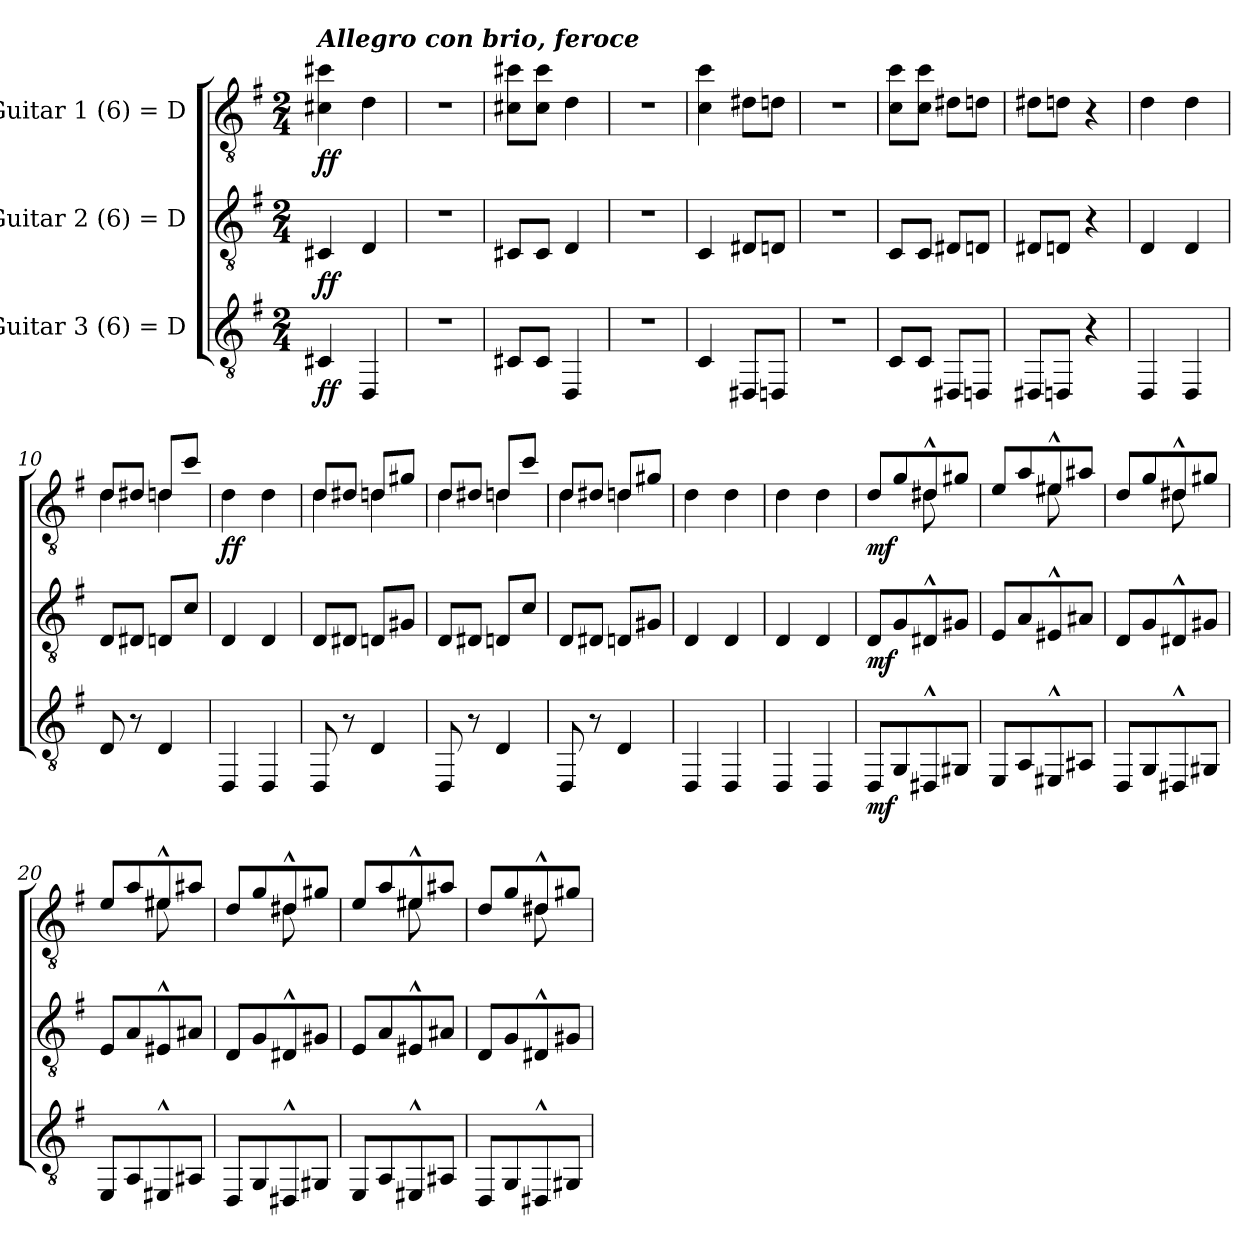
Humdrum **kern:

**kern	**dynam	**kern	**dynam	**kern	**dynam
*part3	*part3	*part2	*part2	*part1	*part1
*staff3	*staff3	*staff2	*staff2	*staff1	*staff1
*I"Guitar 3 (6) = D	*	*I"Guitar 2 (6) = D	*	*I"Guitar 1 (6) = D	*
*clefGv2	*	*clefGv2	*	*clefGv2	*
*k[f#]	*	*k[f#]	*	*k[f#]	*
*M2/4	*	*M2/4	*	*M2/4	*
*MM144	*	*MM144	*	*MM144	*
=1	=1	=1	=1	=1	=1
!	!	!	!	!LO:TX:a:Bi:t=Allegro con brio, feroce	!
!	!LO:DY:b	!	!LO:DY:b	!	!LO:DY:b
4C#X/	ff	4C#X/	ff	4c#X\ 4cc#X\	ff
4DD/	.	4D/	.	4d\	.
=2	=2	=2	=2	=2	=2
2r	.	2r	.	2r	.
=3	=3	=3	=3	=3	=3
8C#X/L	.	8C#X/L	.	8c#X\ 8cc#X\L	.
8C#/J	.	8C#/J	.	8c#\ 8cc#\J	.
4DD/	.	4D/	.	4d\	.
=4	=4	=4	=4	=4	=4
2r	.	2r	.	2r	.
=5	=5	=5	=5	=5	=5
4C/	.	4C/	.	4c\ 4cc\	.
8DD#X/L	.	8D#X/L	.	8d#X\L	.
8DDn/J	.	8Dn/J	.	8dn\J	.
=6	=6	=6	=6	=6	=6
2r	.	2r	.	2r	.
=7	=7	=7	=7	=7	=7
8C/L	.	8C/L	.	8c\ 8cc\L	.
8C/J	.	8C/J	.	8c\ 8cc\J	.
8DD#X/L	.	8D#X/L	.	8d#X\L	.
8DDn/J	.	8Dn/J	.	8dn\J	.
=8	=8	=8	=8	=8	=8
8DD#X/L	.	8D#X/L	.	8d#X\L	.
8DDn/J	.	8Dn/J	.	8dn\J	.
4r	.	4r	.	4r	.
=9	=9	=9	=9	=9	=9
4DD/	.	4D/	.	4d\	.
4DD/	.	4D/	.	4d\	.
=10	=10	=10	=10	=10	=10
*	*	*	*	*^	*
8D/	.	8D/L	.	8d/L	4d\	.
8r	.	8D#X/J	.	8d#X/J	.	.
4D/	.	8Dn/L	.	8dn/L	4d\	.
.	.	8c/J	.	8cc/J	.	.
*	*	*	*	*v	*v	*
!!LO:LB:g=z
=11	=11	=11	=11	=11	=11
!	!	!	!	!	!LO:DY:b
4DD/	.	4D/	.	4d\	ff
4DD/	.	4D/	.	4d\	.
=12	=12	=12	=12	=12	=12
*	*	*	*	*^	*
8DD/	.	8D/L	.	8d/L	4d\	.
8r	.	8D#X/J	.	8d#X/J	.	.
4D/	.	8Dn/L	.	8dn/L	4d\	.
.	.	8G#X/J	.	8g#X/J	.	.
=13	=13	=13	=13	=13	=13	=13
8DD/	.	8D/L	.	8d/L	4d\	.
8r	.	8D#X/J	.	8d#X/J	.	.
4D/	.	8Dn/L	.	8dn/L	4d\	.
.	.	8c/J	.	8cc/J	.	.
=14	=14	=14	=14	=14	=14	=14
8DD/	.	8D/L	.	8d/L	4d\	.
8r	.	8D#X/J	.	8d#X/J	.	.
4D/	.	8Dn/L	.	8dn/L	4d\	.
.	.	8G#X/J	.	8g#X/J	.	.
*	*	*	*	*v	*v	*
=15	=15	=15	=15	=15	=15
4DD/	.	4D/	.	4d\	.
4DD/	.	4D/	.	4d\	.
=16	=16	=16	=16	=16	=16
4DD/	.	4D/	.	4d\	.
4DD/	.	4D/	.	4d\	.
=17	=17	=17	=17	=17	=17
*	*	*	*	*^	*
!	!LO:DY:b	!	!LO:DY:b	!	!	!LO:DY:b
8DD/L	mf	8D/L	mf	8d/L	4ryy	mf
8GG/	.	8G/	.	8g/	.	.
8DD#X^^/	.	8D#X^^/	.	8d#X^^/	8d#\	.
8GG#X/J	.	8G#X/J	.	8g#X/J	8ryy	.
=18	=18	=18	=18	=18	=18	=18
8EE/L	.	8E/L	.	8e/L	4ryy	.
8AA/	.	8A/	.	8a/	.	.
8EE#X^^/	.	8E#X^^/	.	8e#X^^/	8e#\	.
8AA#X/J	.	8A#X/J	.	8a#X/J	8ryy	.
!!LO:LB:g=z	!!
=19	=19	=19	=19	=19	=19	=19
8DD/L	.	8D/L	.	8d/L	4ryy	.
8GG/	.	8G/	.	8g/	.	.
8DD#X^^/	.	8D#X^^/	.	8d#X^^/	8d#\	.
8GG#X/J	.	8G#X/J	.	8g#X/J	8ryy	.
=20	=20	=20	=20	=20	=20	=20
8EE/L	.	8E/L	.	8e/L	4ryy	.
8AA/	.	8A/	.	8a/	.	.
8EE#X^^/	.	8E#X^^/	.	8e#X^^/	8e#\	.
8AA#X/J	.	8A#X/J	.	8a#X/J	8ryy	.
=21	=21	=21	=21	=21	=21	=21
8DD/L	.	8D/L	.	8d/L	4ryy	.
8GG/	.	8G/	.	8g/	.	.
8DD#X^^/	.	8D#X^^/	.	8d#X^^/	8d#\	.
8GG#X/J	.	8G#X/J	.	8g#X/J	8ryy	.
=22	=22	=22	=22	=22	=22	=22
8EE/L	.	8E/L	.	8e/L	4ryy	.
8AA/	.	8A/	.	8a/	.	.
8EE#X^^/	.	8E#X^^/	.	8e#X^^/	8e#\	.
8AA#X/J	.	8A#X/J	.	8a#X/J	8ryy	.
=23	=23	=23	=23	=23	=23	=23
8DD/L	.	8D/L	.	8d/L	4ryy	.
8GG/	.	8G/	.	8g/	.	.
8DD#X^^/	.	8D#X^^/	.	8d#X^^/	8d#\	.
8GG#X/J	.	8G#X/J	.	8g#X/J	8ryy	.
*	*	*	*	*v	*v	*
=	=	=	=	=	=
*-	*-	*-	*-	*-	*-
